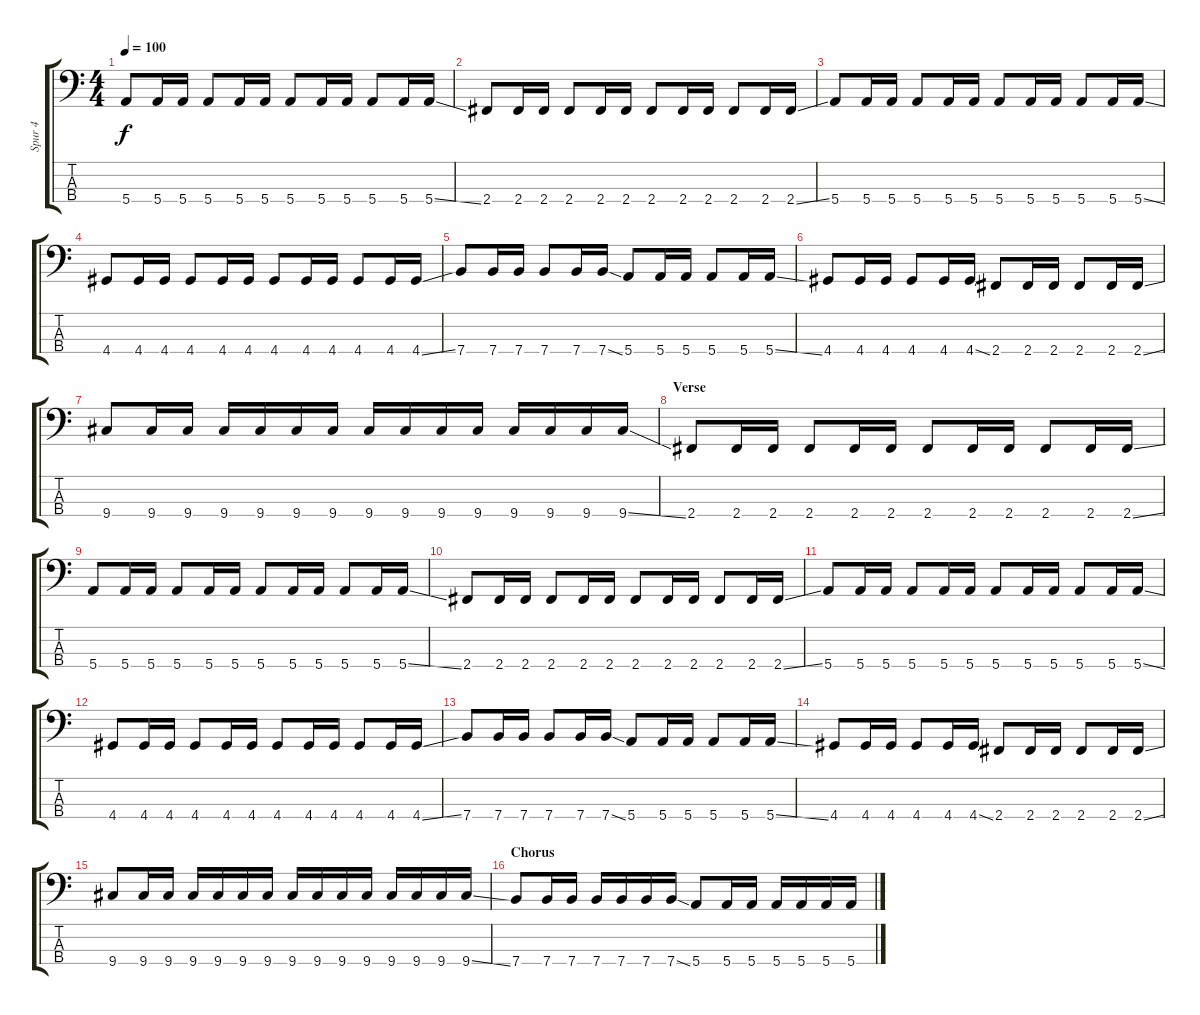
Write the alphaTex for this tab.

\track ("Spur 4" "Spur 4") {instrument electricbassfinger}
\staff {score tabs}
\tuning (G2 D2 A1 E1) {hide}
\ts (4 4)
\tempo 100
\clef f4
\ks c
5.4.8{dy f} 5.4.16 5.4.16 5.4.8 5.4.16 5.4.16 5.4.8 5.4.16 5.4.16 5.4.8 5.4.16 5.4{ss}.16 |
2.4.8 2.4.16 2.4.16 2.4.8 2.4.16 2.4.16 2.4.8 2.4.16 2.4.16 2.4.8 2.4.16 2.4{ss}.16 |
5.4.8 5.4.16 5.4.16 5.4.8 5.4.16 5.4.16 5.4.8 5.4.16 5.4.16 5.4.8 5.4.16 5.4{ss}.16 |
4.4.8 4.4.16 4.4.16 4.4.8 4.4.16 4.4.16 4.4.8 4.4.16 4.4.16 4.4.8 4.4.16 4.4{ss}.16 |
7.4.8 7.4.16 7.4.16 7.4.8 7.4.16 7.4{ss}.16 5.4.8 5.4.16 5.4.16 5.4.8 5.4.16 5.4{ss}.16 |
4.4.8 4.4.16 4.4.16 4.4.8 4.4.16 4.4{ss}.16 2.4.8 2.4.16 2.4.16 2.4.8 2.4.16 2.4{ss}.16 |
9.4.8 9.4.16 9.4.16 9.4.16 9.4.16 9.4.16 9.4.16 9.4.16 9.4.16 9.4.16 9.4.16 9.4.16 9.4.16 9.4.16 9.4{ss}.16 |
\section ("" "Verse")
2.4.8 2.4.16 2.4.16 2.4.8 2.4.16 2.4.16 2.4.8 2.4.16 2.4.16 2.4.8 2.4.16 2.4{ss}.16 |
5.4.8 5.4.16 5.4.16 5.4.8 5.4.16 5.4.16 5.4.8 5.4.16 5.4.16 5.4.8 5.4.16 5.4{ss}.16 |
2.4.8 2.4.16 2.4.16 2.4.8 2.4.16 2.4.16 2.4.8 2.4.16 2.4.16 2.4.8 2.4.16 2.4{ss}.16 |
5.4.8 5.4.16 5.4.16 5.4.8 5.4.16 5.4.16 5.4.8 5.4.16 5.4.16 5.4.8 5.4.16 5.4{ss}.16 |
4.4.8 4.4.16 4.4.16 4.4.8 4.4.16 4.4.16 4.4.8 4.4.16 4.4.16 4.4.8 4.4.16 4.4{ss}.16 |
7.4.8 7.4.16 7.4.16 7.4.8 7.4.16 7.4{ss}.16 5.4.8 5.4.16 5.4.16 5.4.8 5.4.16 5.4{ss}.16 |
4.4.8 4.4.16 4.4.16 4.4.8 4.4.16 4.4{ss}.16 2.4.8 2.4.16 2.4.16 2.4.8 2.4.16 2.4{ss}.16 |
9.4.8 9.4.16 9.4.16 9.4.16 9.4.16 9.4.16 9.4.16 9.4.16 9.4.16 9.4.16 9.4.16 9.4.16 9.4.16 9.4.16 9.4{ss}.16 |
\section ("" "Chorus")
7.4.8 7.4.16 7.4.16 7.4.16 7.4.16 7.4.16 7.4{ss}.16 5.4.8 5.4.16 5.4.16 5.4.16 5.4.16 5.4.16 5.4{ss}.16
